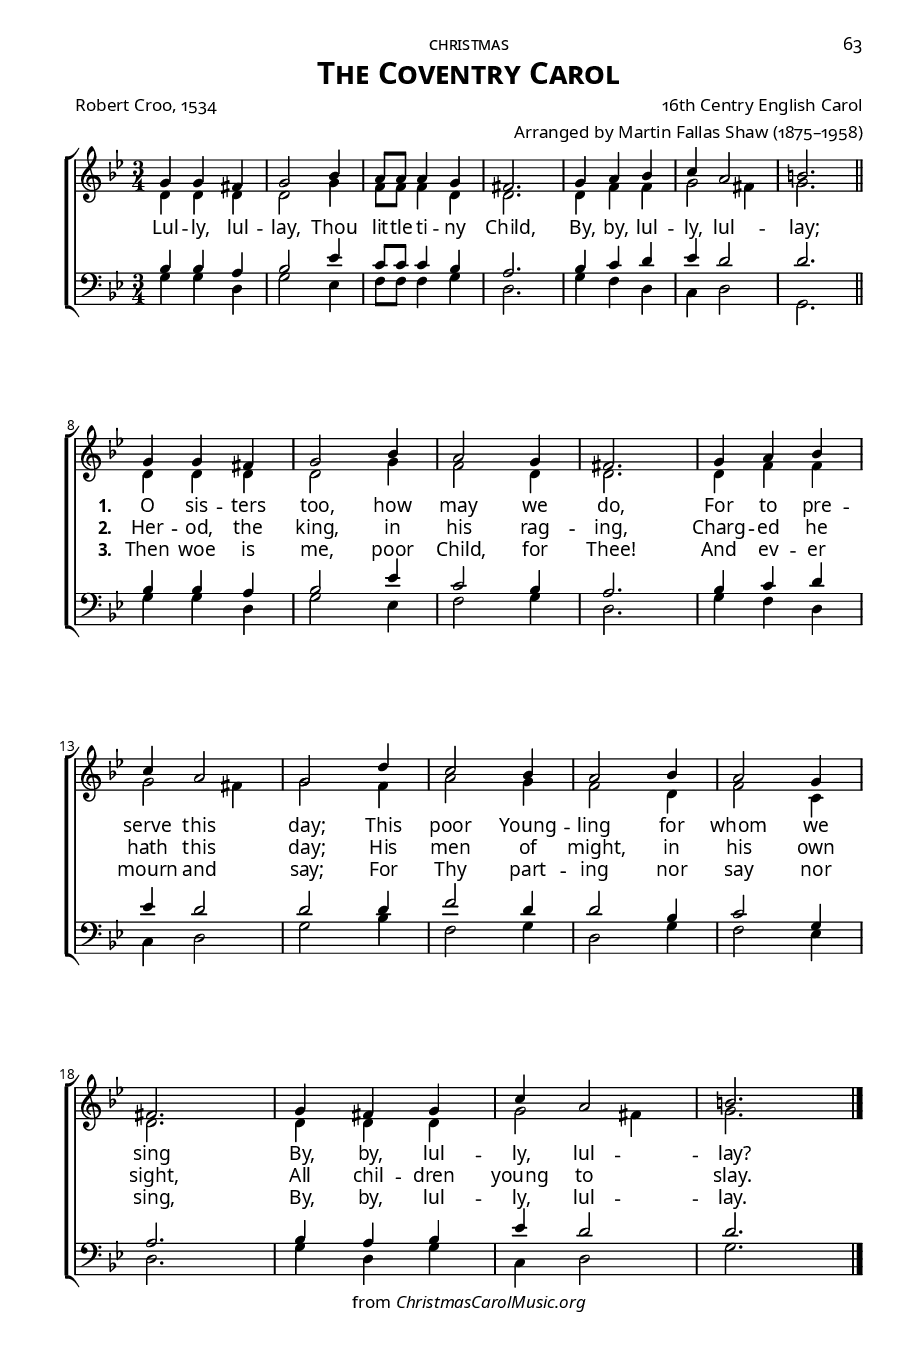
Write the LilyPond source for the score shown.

\version "2.14.2"
\include "util.ly"
\header {
  title = \markup{\override #'(font-name . "Garamond Premier Pro Semibold"){ \abs-fontsize #15 \smallCapsOldStyle"The Coventry Carol"}}
  poet = \markup\oldStyleNum"Robert Croo, 1534"
  composer = \markup\oldStyleNum"16th Centry English Carol"
  arranger = \markup\oldStyleNum"Arranged by Martin Fallas Shaw (1875–1958)"
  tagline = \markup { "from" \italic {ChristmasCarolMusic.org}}
}
\paper {
  paper-height = 9\in
  paper-width = 6\in
  indent = 0\in
  %system-system-spacing = #'((basic-distance . 10) (padding . 0))
  %system-system-spacing =
  %  #'((basic-distance . 0)
  %     (minimum-distance . 0)
  %     (padding . -0.35)
  %     (stretchability . 100))
  ragged-last-bottom = ##f
  ragged-bottom = ##f
  two-sided = ##t
  inner-margin = 0.5\in
  outer-margin = 0.25\in
  top-margin = 0.25\in
  bottom-margin = 0.25\in
  first-page-number = #063
  print-first-page-number = ##t
  headerLine = \markup{\override #'(font-name . "Garamond Premier Pro") \smallCapsOldStyle"christmas"}
  oddHeaderMarkup = \markup\fill-line{
     \override #'(font-name . "Garamond Premier Pro")\abs-fontsize #8.5
     \combine 
        \fill-line{"" \if \should-print-page-number
        \oldStylePageNum""
        }
        \fill-line{\headerLine}
  }
  evenHeaderMarkup = \markup {
     \override #'(font-name . "Garamond Premier Pro")\abs-fontsize #8.5
     \combine
        \if \should-print-page-number
        \oldStylePageNum""
        \fill-line{\headerLine}
  }
}
#(set-global-staff-size 15) \paper{ #(define fonts (make-pango-font-tree "GoudyOlSt BT" "Garamond Premier Pro" "Garamond Premier Pro" (/ 15 20))) }
global = {
  \key bes \major
  \time 3/4
}

sopMusic = \relative c'' {
  g4 g fis |
  g2 bes4 |
  a8 a a4 g |
  fis2. |
  g4 a bes |
  c a2 |
  b2. \bar "||" \break
  
  g4 g fis |
  g2 bes4 |
  a2 g4 |
  fis2. |
  g4 a bes | \break
  c a2 |
  g2 d'4 |
  
  c2 bes4 |
  a2 bes4 |
  a2 g4 | \break
  fis2. |
  g4 fis g |
  c a2 |
  b2. \bar "|."
}
sopWords = \lyricmode {
  
}

altoMusic = \relative c' {
  d4 d d |
  d2 g4 |
  f8 f f4 d |
  d2. |
  d4 f f |
  g2 fis4 |
  g2. |
  
  d4 d d |
  d2 g4 |
  f2 d4 |
  d2. |
  d4 f f |
  g2 fis4 |
  g2 f4 |
  
  a2 g4 |
  f2 d4 |
  f2 c4 |
  d2. |
  d4 d d |
  g2 fis4 |
  g2. \bar "|."
}
altoWords = \lyricmode {
  \dropLyricsXI
  Lul -- ly, lul -- lay, Thou lit -- tle ti -- ny Child,
  By, by, lul -- ly, lul -- lay;
  
  \set stanza = #"1. "
  O sis -- ters too, how may we do,
  For to pre -- serve this day;
  This poor Young -- ling for whom we sing
  By, by, lul -- ly, lul -- lay?
}
altoWordsII = \lyricmode {
  \dropLyricsXI
  \repeat unfold 16 { \skip 1 }
  \set stanza = #"2. "
  Her -- od, the king, in his rag -- ing,
  Charg -- ed he hath this day;
  His men of might, in his own sight,
  All chil -- dren young to slay.
}
altoWordsIII = \lyricmode {
  \dropLyricsXI
  \repeat unfold 16 { \skip 1 }
  \set stanza = #"3. "
  Then woe is me, poor Child, for Thee!
  And ev -- er mourn and say;
  For Thy part -- ing nor say nor sing,
  By, by, lul -- ly, lul -- lay.
}
altoWordsIV = \lyricmode {
  \repeat unfold 2 { \skip 1 }
  \set stanza = #"4. "
  
}

tenorMusic = \relative c' {
  bes4 bes a |
  bes2 ees4 |
  c8 c c4 bes |
  a2. |
  bes4 c d |
  ees4 d2 |
  d2. |
  
  bes4 bes a |
  bes2 ees4 |
  c2 bes4 |
  a2. |
  bes4 c d |
  ees4 d2 |
  d d4 |
  
  f2 d4 |
  d2 bes4 |
  c2 g4 |
  a2. |
  bes4 a bes |
  ees d2 |
  d2. \bar "|."
}
tenorWords = \lyricmode {

}

bassMusic = \relative c' {
  g4 g d |
  g2 ees4 |
  f8 f f4 g |
  d2. |
  g4 f d |
  c d2 |
  g,2. |
  
  g'4 g d |
  g2 ees4 |
  f2 g4 |
  d2. |
  g4 f d |
  c d2 |
  g bes4 |
  
  f2 g4 |
  d2 g4 |
  f2 ees4 |
  d2. |
  g4 d g |
  c, d2 |
  g2. \bar "|."
}
bassWords = \lyricmode {

}

\score {
  <<
   \new ChoirStaff <<
%    \new Lyrics = sopranos \with { \override VerticalAxisGroup #'nonstaff-relatedstaff-spacing = #'((basic-distance . 1)) }
    \new Staff = women <<
      \new Voice = "sopranos" { \voiceOne << \global \sopMusic >> }
      \new Voice = "altos" { \voiceTwo << \global \altoMusic >> }
    >>
    \new Lyrics \with { alignAboveContext = #"women" \override VerticalAxisGroup #'nonstaff-relatedstaff-spacing = #'((basic-distance . 1))} \lyricsto "sopranos" \sopWords
    \new Lyrics = "altosIV"  \with { alignBelowContext = #"women" } \lyricsto "sopranos" \altoWordsIV
    \new Lyrics = "altosIII"  \with { alignBelowContext = #"women" } \lyricsto "sopranos" \altoWordsIII
    \new Lyrics = "altosII"  \with { alignBelowContext = #"women" } \lyricsto "sopranos" \altoWordsII
    \new Lyrics = "altos"  \with { alignBelowContext = #"women" \override VerticalAxisGroup #'nonstaff-relatedstaff-spacing = #'((padding . -0.5)) } \lyricsto "sopranos" \altoWords
   \new Staff = men <<
      \clef bass
      \new Voice = "tenors" { \voiceOne << \global \tenorMusic >> }
      \new Voice = "basses" { \voiceTwo << \global \bassMusic >> }
    >>
    \new Lyrics \with { alignAboveContext = #"men" \override VerticalAxisGroup #'nonstaff-relatedstaff-spacing = #'((basic-distance . 1)) } \lyricsto "tenors" \tenorWords
    \new Lyrics \with { alignBelowContext = #"men" \override VerticalAxisGroup #'nonstaff-relatedstaff-spacing = #'((basic-distance . 1)) } \lyricsto "basses" \bassWords
  >>
%    \new PianoStaff << \new Staff { \new Voice { \pianoRH } } \new Staff { \clef "bass" \pianoLH } >>
  >>
  \layout {
    \context {
      \Score
      %\override SpacingSpanner #'base-shortest-duration = #(ly:make-moment 1 8)
      %\override SpacingSpanner #'common-shortest-duration = #(ly:make-moment 1 4)
    }
    \context {
      % Remove all empty staves
      % \Staff \RemoveEmptyStaves \override VerticalAxisGroup #'remove-first = ##t
    }
    \context {
      \Lyrics
      \override LyricText #'X-offset = #center-on-word
    }
  }
  \midi {
    \tempo 4 = 90
    \set Staff.midiInstrument = "piccolo"
  
    \context {
      \Voice
      \remove "Dynamic_performer"
    }
  }
}
